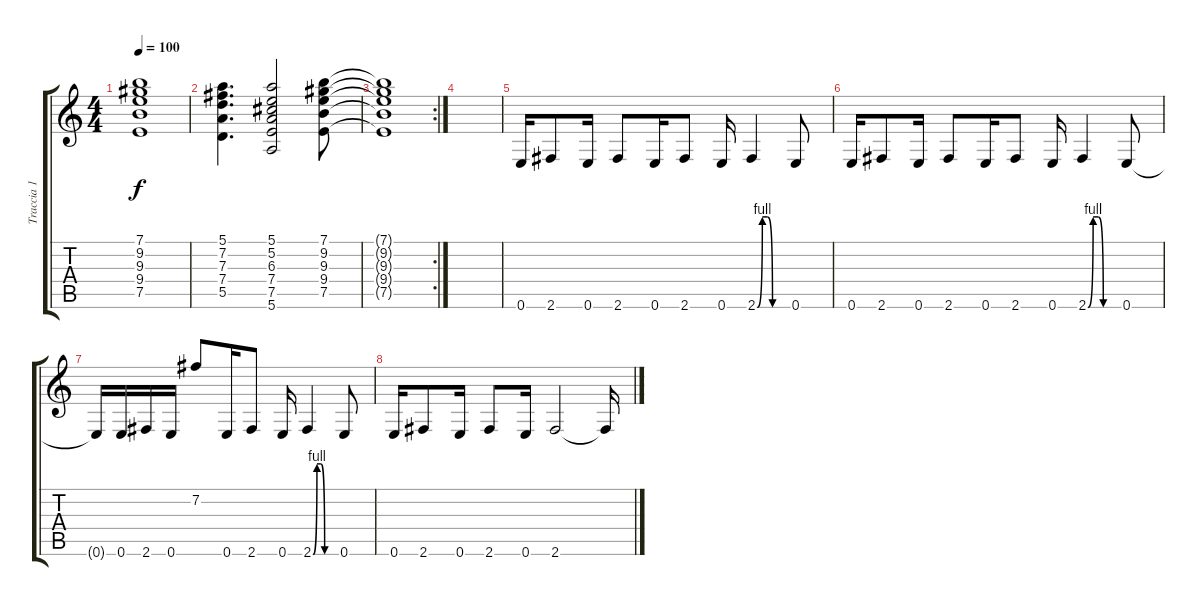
\track ("Traccia 1" "Traccia 1") {instrument distortionguitar}
\staff {score tabs}
\tuning (E4 B3 G3 D3 A2 E2) {hide}
\ts (4 4)
\tempo 100
\clef g2
\ks c
(7.1{t} 9.2{t} 9.3{t} 9.4{t} 7.5{t}).1{dy f} |
(5.1 7.2 7.3 7.4 5.5).4{d} (5.1 5.2 6.3 7.4 7.5 5.6).2 (7.1 9.2 9.3 9.4 7.5).8 |
\rc 2
(7.1{t} 9.2{t} 9.3{t} 9.4{t} 7.5{t}).1 |
|
0.6.16 2.6.8 0.6.16 2.6.8 0.6.16 2.6.8 0.6.16 2.6{be (custom 0 0 10 4 20 4 30 0 60 0)}.4 0.6.8 |
0.6.16 2.6.8 0.6.16 2.6.8 0.6.16 2.6.8 0.6.16 2.6{be (custom 0 0 10 4 20 4 30 0 60 0)}.4 0.6.8 |
0.6{t}.16 0.6.16 2.6.16 0.6.16 7.2.8 0.6.16 2.6.8 0.6.16 2.6{be (custom 0 0 10 4 20 4 30 0 60 0)}.4 0.6.8 |
0.6.16 2.6.8 0.6.16 2.6.8 0.6.16 2.6.2 2.6{t}.16
